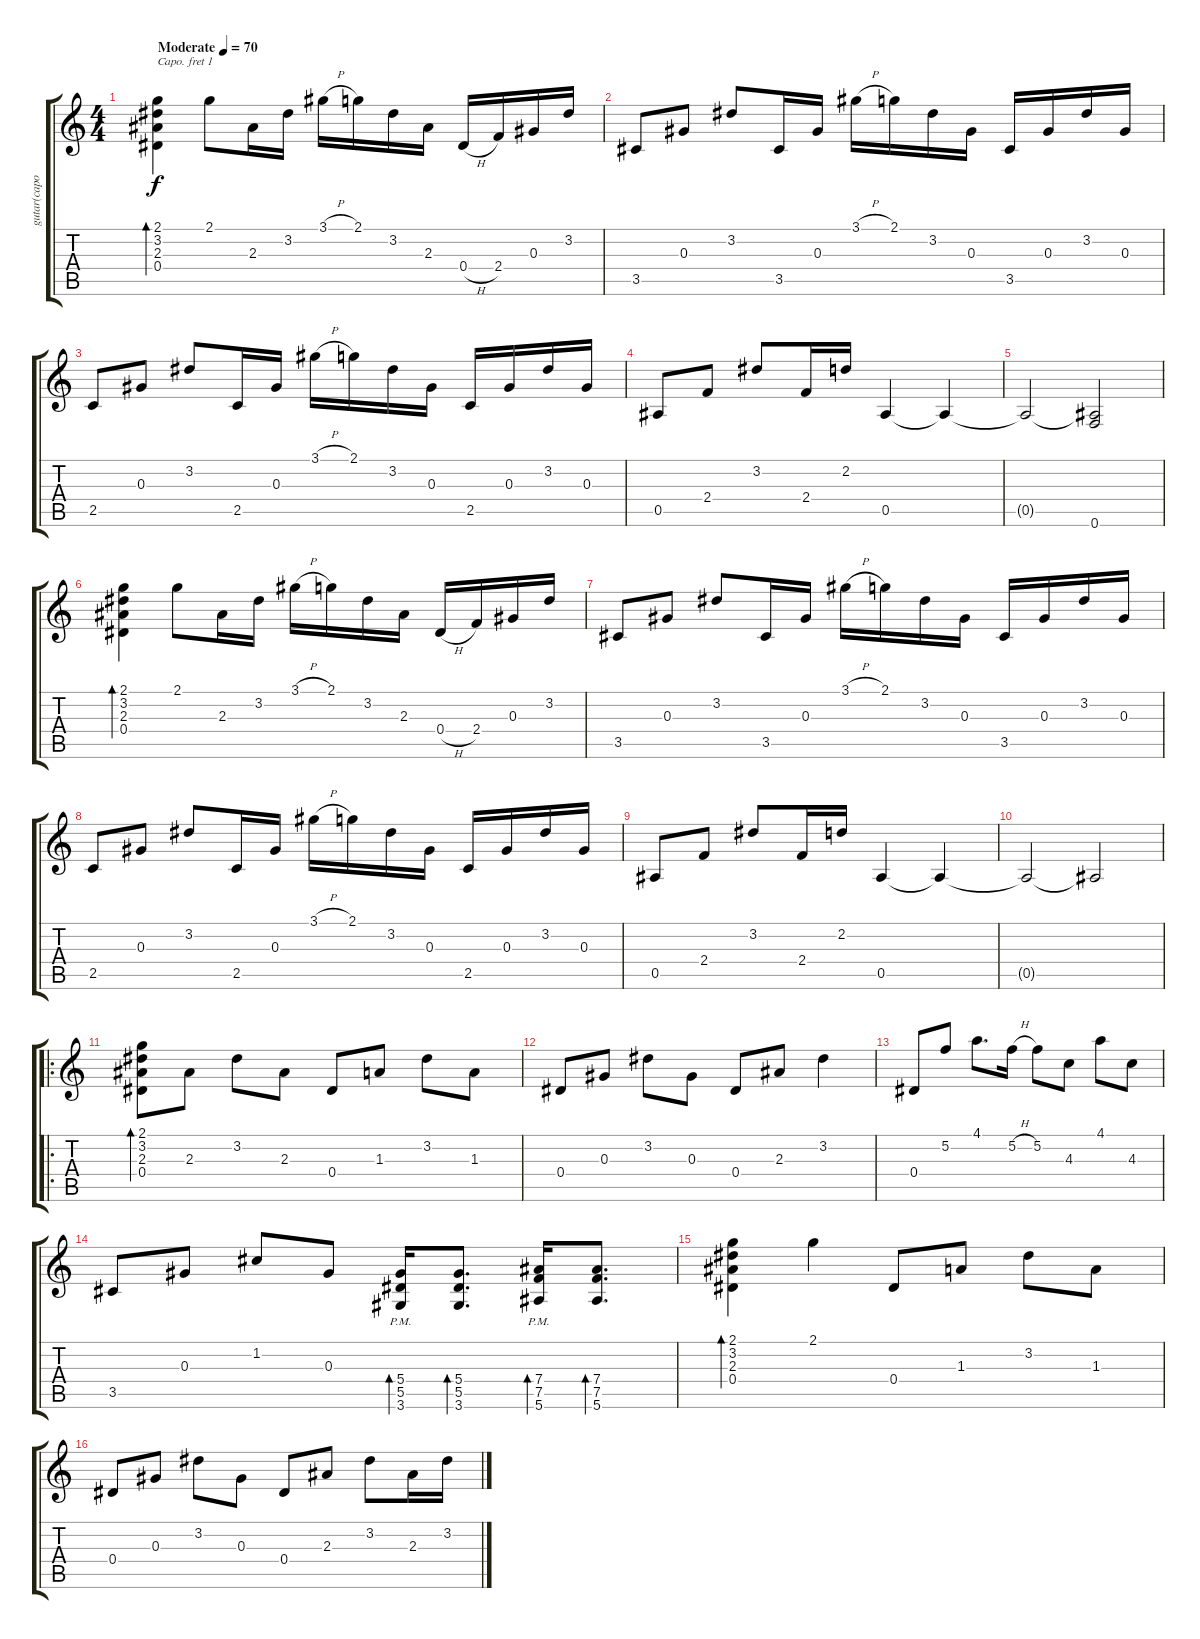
\track ("gutar(capo:1)" "gutar(capo") {instrument distortionguitar}
\staff {score tabs}
\capo 1
\tuning (E4 B3 G3 D3 A2 E2) {hide}
\ts (4 4)
\tempo (70 "Moderate")
\clef g2
\ks c
(2.1 3.2 2.3 0.4).4{bd 60 dy f instrument distortionguitar} 2.1.8 2.3.16 3.2.16 3.1{h}.16 2.1.16 3.2.16 2.3.16 0.4{h}.16 2.4.16 0.3.16 3.2.16 |
3.5.8 0.3.8 3.2.8 3.5.16 0.3.16 3.1{h}.16 2.1.16 3.2.16 0.3.16 3.5.16 0.3.16 3.2.16 0.3.16 |
2.5.8 0.3.8 3.2.8 2.5.16 0.3.16 3.1{h}.16 2.1.16 3.2.16 0.3.16 2.5.16 0.3.16 3.2.16 0.3.16 |
0.5.8 2.4.8 3.2.8 2.4.16 2.2.16 0.5.4 0.5{t}.4 |
0.5{t}.2 (0.5{t} 0.6).2 |
(2.1 3.2 2.3 0.4).4{bd 60} 2.1.8 2.3.16 3.2.16 3.1{h}.16 2.1.16 3.2.16 2.3.16 0.4{h}.16 2.4.16 0.3.16 3.2.16 |
3.5.8 0.3.8 3.2.8 3.5.16 0.3.16 3.1{h}.16 2.1.16 3.2.16 0.3.16 3.5.16 0.3.16 3.2.16 0.3.16 |
2.5.8 0.3.8 3.2.8 2.5.16 0.3.16 3.1{h}.16 2.1.16 3.2.16 0.3.16 2.5.16 0.3.16 3.2.16 0.3.16 |
0.5.8 2.4.8 3.2.8 2.4.16 2.2.16 0.5.4 0.5{t}.4 |
0.5{t}.2 0.5{t}.2 |
\ro
(2.1 3.2 2.3 0.4).8{bd 60} 2.3.8 3.2.8 2.3.8 0.4.8 1.3.8 3.2.8 1.3.8 |
0.4.8 0.3.8 3.2.8 0.3.8 0.4.8 2.3.8 3.2.4 |
0.4.8 5.2.8 4.1.8{d} 5.2{h}.16 5.2.8 4.3.8 4.1.8 4.3.8 |
3.5.8 0.3.8 1.2.8 0.3.8 (5.4{pm} 5.5 3.6).16{bd 480} (5.4 5.5 3.6).8{d bd 30} (7.4{pm} 7.5 5.6).16{bd 480} (7.4 7.5 5.6).8{d bd 30} |
(2.1 3.2 2.3 0.4).4{bd 60} 2.1.4 0.4.8 1.3.8 3.2.8 1.3.8 |
0.4.8 0.3.8 3.2.8 0.3.8 0.4.8 2.3.8 3.2.8 2.3.16 3.2.16
